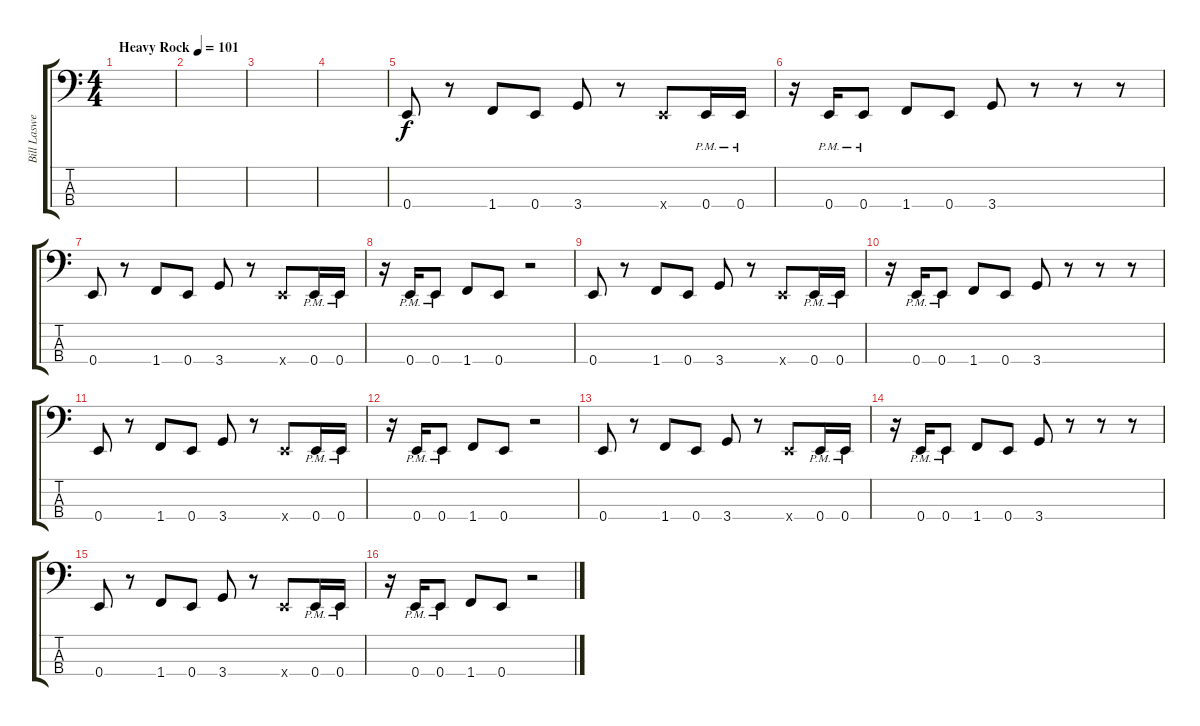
\track ("Bill Laswell" "Bill Laswe") {instrument electricbasspick}
\staff {score tabs}
\tuning (G2 D2 A1 E1) {hide}
\ts (4 4)
\tempo (101 "Heavy Rock")
\clef f4
\ks c
|
|
|
|
0.4.8 r.8 1.4.8 0.4.8 3.4.8 r.8 0.4{x}.8 0.4{pm}.16 0.4{pm}.16 |
r.16 0.4{pm}.16 0.4{pm}.8 1.4.8 0.4.8 3.4.8 r.8 r.8 r.8 |
0.4.8 r.8 1.4.8 0.4.8 3.4.8 r.8 0.4{x}.8 0.4{pm}.16 0.4{pm}.16 |
r.16 0.4{pm}.16 0.4{pm}.8 1.4.8 0.4.8 r.2 |
0.4.8 r.8 1.4.8 0.4.8 3.4.8 r.8 0.4{x}.8 0.4{pm}.16 0.4{pm}.16 |
r.16 0.4{pm}.16 0.4{pm}.8 1.4.8 0.4.8 3.4.8 r.8 r.8 r.8 |
0.4.8 r.8 1.4.8 0.4.8 3.4.8 r.8 0.4{x}.8 0.4{pm}.16 0.4{pm}.16 |
r.16 0.4{pm}.16 0.4{pm}.8 1.4.8 0.4.8 r.2 |
0.4.8 r.8 1.4.8 0.4.8 3.4.8 r.8 0.4{x}.8 0.4{pm}.16 0.4{pm}.16 |
r.16 0.4{pm}.16 0.4{pm}.8 1.4.8 0.4.8 3.4.8 r.8 r.8 r.8 |
0.4.8 r.8 1.4.8 0.4.8 3.4.8 r.8 0.4{x}.8 0.4{pm}.16 0.4{pm}.16 |
r.16 0.4{pm}.16 0.4{pm}.8 1.4.8 0.4.8 r.2
